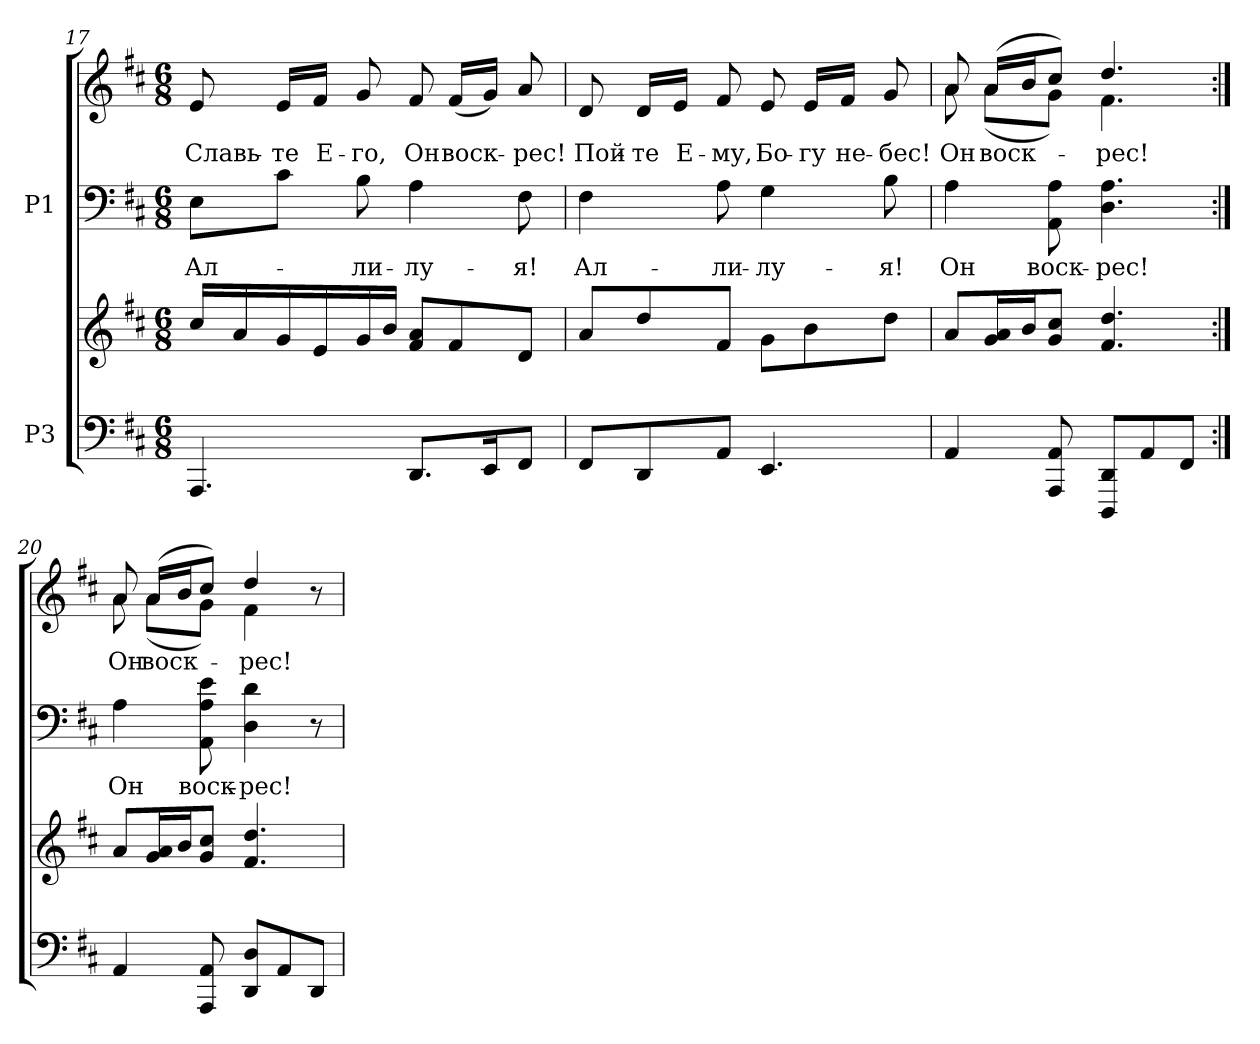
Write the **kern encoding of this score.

**kern	**kern	**kern	**text	**kern	**text
*part2	*part2	*part1	*part1	*part1	*part1
*staff4	*staff3	*staff2	*staff2	*staff1	*staff1
*I"P3	*	*I"P1	*	*	*
*clefF4	*clefG2	*clefF4	*	*clefG2	*
*k[f#c#]	*k[f#c#]	*k[f#c#]	*	*k[f#c#]	*
*D:	*D:	*D:	*	*D:	*
*M6/8	*M6/8	*M6/8	*	*M6/8	*
=17	=17	=17	=17	=17	=17
!	!	!	!LO:LY:a:color=#000000	!	!
!	!	!	!	!	!LO:LY:b:color=#000000
4.AAAi/	16cc#i/LL	8Ei\L	Ал-	8ei/	Славь-
.	16ai/	.	.	.	.
!	!	!	!	!	!LO:LY:b:color=#000000
.	16gi/	8c#i\J	.	16ei/LL	-те
!	!	!	!	!	!LO:LY:b:color=#000000
.	16ei/	.	.	16f#i/JJ	Е-
!	!	!	!LO:LY:a:color=#000000	!	!
!	!	!	!	!	!LO:LY:b:color=#000000
.	16gi/	8Bi\	-ли-	8gi/	-го,
.	16bi/JJ	.	.	.	.
!	!	!	!LO:LY:a:color=#000000	!	!
!	!	!	!	!	!LO:LY:b:color=#000000
8.DDi/L	8f#i/ 8aiL	4Ai\	-лу-	8f#i/	Он
!	!	!	!	!	!LO:LY:b:color=#000000
.	8f#i/	.	.	(16f#i/LL	воск-
16EEi/k	.	.	.	16gi/JJ)	.
!	!	!	!LO:LY:a:color=#000000	!	!
!	!	!	!	!	!LO:LY:b:color=#000000
8FF#i/J	8di/J	8F#i\	-я!	8ai/	-рес!
!!LO:LB:g=z
=18	=18	=18	=18	=18	=18
!	!	!	!LO:LY:a:color=#000000	!	!
!	!	!	!	!	!LO:LY:b:color=#000000
8FF#i/L	8ai/L	4F#i\	Ал-	8di/	Пой-
!	!	!	!	!	!LO:LY:b:color=#000000
8DDi/	8ddi/	.	.	16di/LL	-те
!	!	!	!	!	!LO:LY:b:color=#000000
.	.	.	.	16ei/JJ	Е-
!	!	!	!LO:LY:a:color=#000000	!	!
!	!	!	!	!	!LO:LY:b:color=#000000
8AAi/J	8f#i/J	8Ai\	-ли-	8f#i/	-му,
!	!	!	!LO:LY:a:color=#000000	!	!
!	!	!	!	!	!LO:LY:b:color=#000000
4.EEi/	8gi\L	4Gi\	-лу-	8ei/	Бо-
!	!	!	!	!	!LO:LY:b:color=#000000
.	8bi\	.	.	16ei/LL	-гу
!	!	!	!	!	!LO:LY:b:color=#000000
.	.	.	.	16f#i/JJ	не-
!	!	!	!LO:LY:a:color=#000000	!	!
!	!	!	!	!	!LO:LY:b:color=#000000
.	8ddi\J	8Bi\	-я!	8gi/	-бес!
=19	=19	=19	=19	=19	=19
!	!	!	!LO:LY:a:color=#000000	!	!
!	!	!	!	!	!LO:LY:b:color=#000000
*	*	*	*	*^	*
4AAi/	8ai/L	4Ai\	Он	8ai/	8ai\	Он
!	!	!	!	!	!	!LO:LY:b:color=#000000
.	16gi/ 16aiL	.	.	(16ai/LL	(8ai\L	воск-
.	16bi/J	.	.	16bi/J	.	.
!	!	!	!LO:LY:a:color=#000000	!	!	!
8AAAi/ 8AAi	8gi/ 8cc#iJ	8AAi\ 8Ai	воск-	8cc#i/J)	8gi\J)	.
!	!	!	!LO:LY:a:color=#000000	!	!	!
!	!	!	!	!	!	!LO:LY:b:color=#000000
8DDDi/ 8DDiL	4.f#i/ 4.ddi	4.Di\ 4.Ai	-рес!	4.ddi/	4.f#i\	-рес!
8AAi/	.	.	.	.	.	.
8FF#i/J	.	.	.	.	.	.
=20:|!	=20:|!	=20:|!	=20:|!	=20:|!	=20:|!	=20:|!
!	!	!	!LO:LY:a:color=#000000	!	!	!
!	!	!	!	!	!	!LO:LY:b:color=#000000
4AAi/	8ai/L	4Ai\	Он	8ai/	8ai\	Он
!	!	!	!	!	!	!LO:LY:b:color=#000000
.	16gi/ 16aiL	.	.	(16ai/LL	(8ai\L	воск-
.	16bi/J	.	.	16bi/J	.	.
!	!	!	!LO:LY:a:color=#000000	!	!	!
8AAAi/ 8AAi	8gi/ 8cc#iJ	8AAi\ 8Ai 8ei	воск-	8cc#i/J)	8gi\J)	.
!	!	!	!LO:LY:a:color=#000000	!	!	!
!	!	!	!	!	!	!LO:LY:b:color=#000000
8DDi/ 8DiL	4.f#i/ 4.ddi	4Di\ 4di	-рес!	4ddi/	4f#i\	-рес!
8AAi/	.	.	.	.	.	.
8DDi/J	.	8r	.	8r	8ryy	.
*	*	*	*	*v	*v	*
=	=	=	=	=	=
*-	*-	*-	*-	*-	*-
